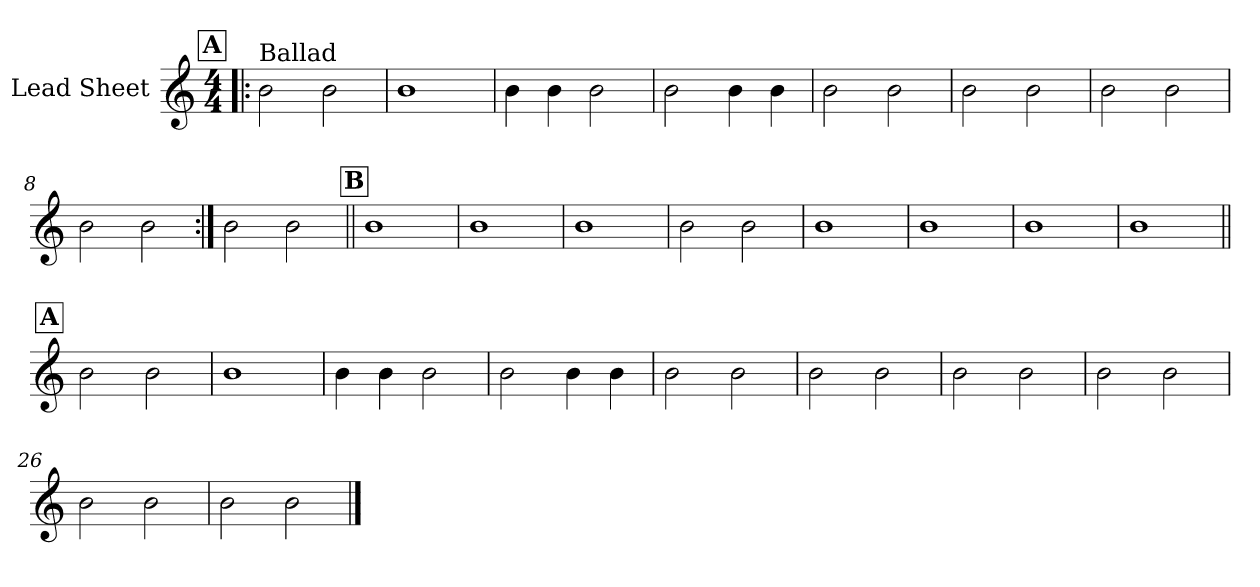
**kern
*part1
*staff1
*I"Lead Sheet
*clefG2
*k[]
*M4/4
!!LO:REH:place=s1:a:fs=14:t=A
=1!|:
!LO:TX:a:t=Ballad
2b\
2b\
=2
1b
=3
4b\
4b\
2b\
=4
2b\
4b\
4b\
!!LO:LB:g=z
=5
2b\
2b\
=6
2b\
2b\
=7
2b\
2b\
=8
2b\
2b\
!!LO:LB:g=z
=9:|!
2b\
2b\
!!LO:LB:g=z
!!LO:REH:place=s1:a:fs=14:t=B
=10||
1b
=11
1b
=12
1b
=13
2b\
2b\
!!LO:LB:g=z
=14
1b
=15
1b
=16
1b
=17
1b
!!LO:LB:g=z
!!LO:REH:place=s1:a:fs=14:t=A
=18||
2b\
2b\
=19
1b
=20
4b\
4b\
2b\
=21
2b\
4b\
4b\
!!LO:LB:g=z
=22
2b\
2b\
=23
2b\
2b\
=24
2b\
2b\
=25
2b\
2b\
!!LO:LB:g=z
=26
2b\
2b\
=27
2b\
2b\
==
*-
